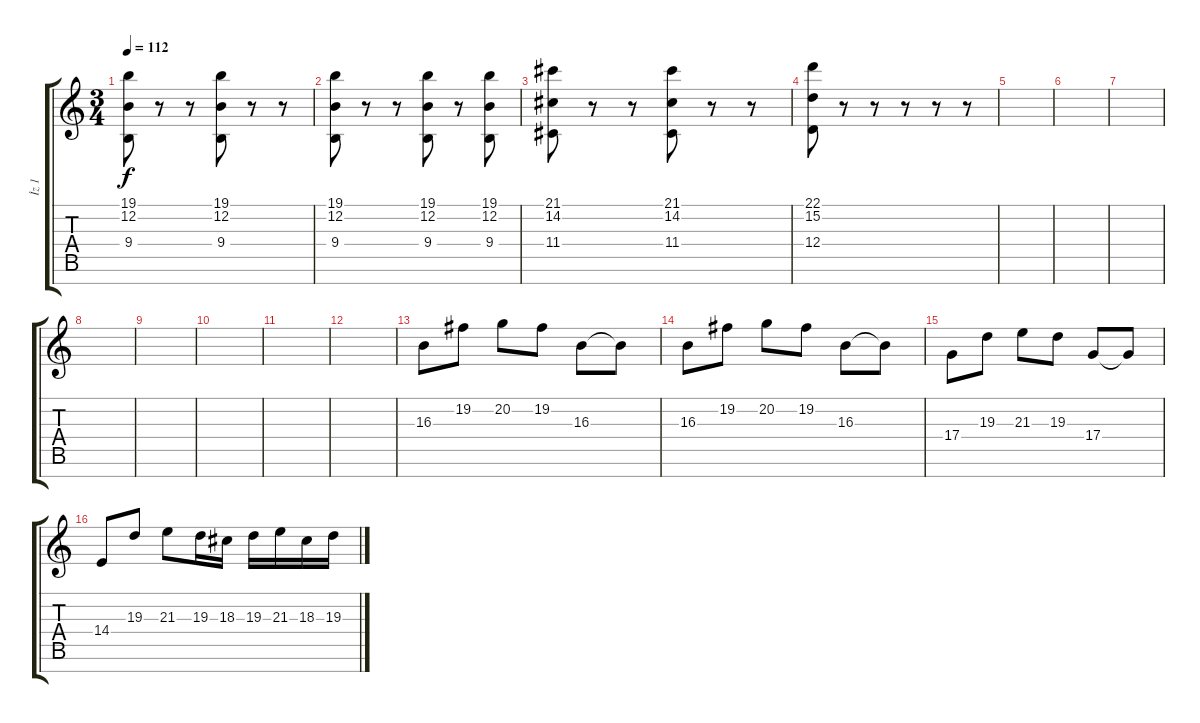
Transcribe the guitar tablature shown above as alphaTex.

\track ("İz 1" "İz 1") {instrument stringensemble1}
\staff {score tabs}
\tuning (E4 B3 G3 D3 A2 E2 B1) {hide}
\ts (3 4)
\tempo 112
\clef g2
\ks c
(19.1 12.2 9.4).8{dy f instrument violin} r.8 r.8 (19.1 12.2 9.4).8 r.8 r.8 |
(19.1 12.2 9.4).8{instrument violin} r.8 r.8 (19.1 12.2 9.4).8 r.8 (19.1 12.2 9.4).8 |
(21.1 14.2 11.4).8{instrument violin} r.8 r.8 (21.1 14.2 11.4).8 r.8 r.8 |
(22.1 15.2 12.4).8{instrument violin} r.8 r.8 r.8 r.8 r.8 |
|
|
|
|
|
|
|
|
16.3.8{volume 15 instrument stringensemble1} 19.2.8 20.2.8 19.2.8 16.3.8 16.3{t}.8 |
16.3.8{volume 15 instrument stringensemble1} 19.2.8 20.2.8 19.2.8 16.3.8 16.3{t}.8 |
17.4.8 19.3.8 21.3.8 19.3.8 17.4.8 17.4{t}.8 |
14.4.8 19.3.8 21.3.8 19.3.16 18.3.16 19.3.16 21.3.16 18.3.16 19.3.16
